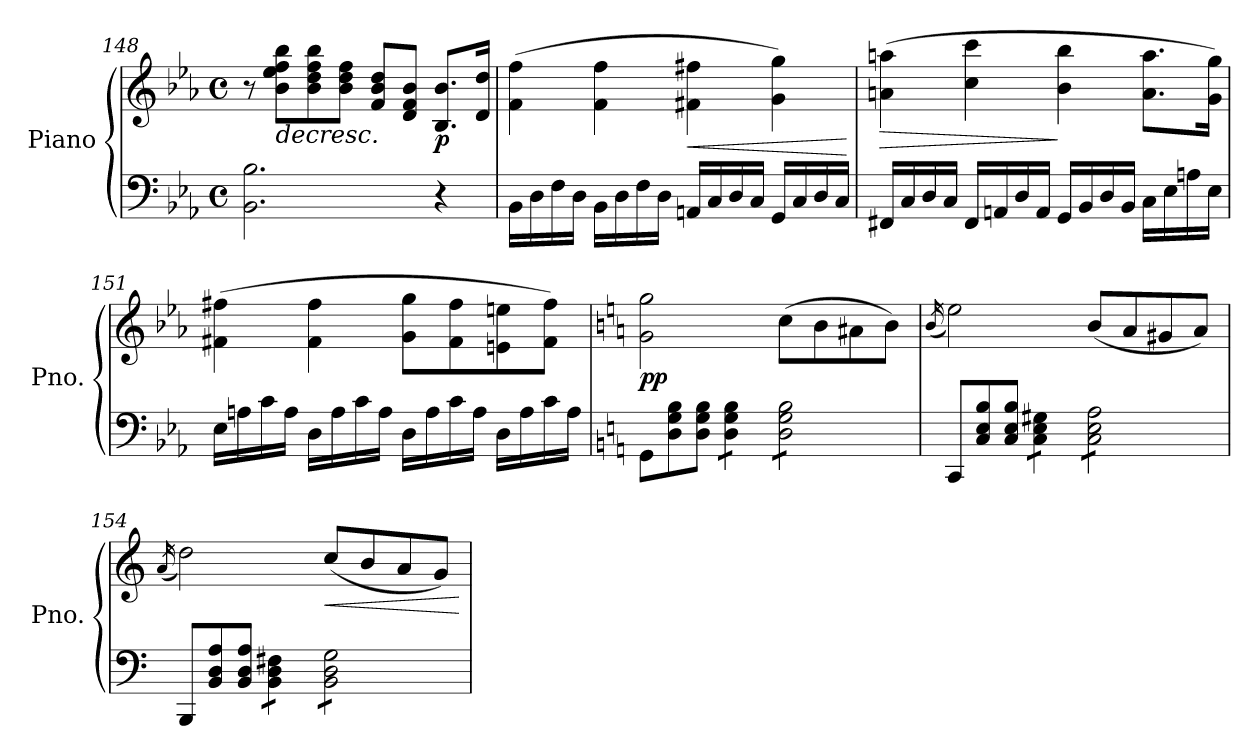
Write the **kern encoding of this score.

**kern	**kern	**dynam
*part1	*part1	*part1
*staff2	*staff1	*staff1/2
*I"Piano	*	*
*I'Pno.	*	*
!!LO:PB:g=z
*clefF4	*clefG2	*
*k[b-e-a-]	*k[b-e-a-]	*
*M4/4	*M4/4	*
*met(c)	*met(c)	*
=148	=148	=148
2.BB-\ 2.B-\	8r	.
!	!	!LO:HP:b
.	8b-\ 8ee-\ 8ff\ 8bb-\L	>
.	8b-\ 8dd\ 8ff\ 8bb-\	.
.	8b-\ 8dd\ 8ff\J	.
.	8f/ 8b-/ 8dd/L	.
.	8d/ 8f/ 8b-/J	.
!	!	!LO:DY:b
4r	8.B-/ 8.b-/L	p
.	16d/ 16dd/Jk	]
=149	=149	=149
16BB-\LL	(4f\ 4ff\	.
16D\	.	.
16F\	.	.
16D\JJ	.	.
16BB-\LL	4f\ 4ff\	.
16D\	.	.
16F\	.	.
16D\JJ	.	.
!	!	!LO:HP:b
16AAn/LL	4f#X\ 4ff#X\	<
16C/	.	.
16D/	.	.
16C/JJ	.	.
16GG/LL	4g\ 4gg\)	.
16C/	.	.
16D/	.	.
16C/JJ	.	.
.	.	[
=150	=150	=150
!	!	!LO:HP:b
16FF#X/LL	(4an\ 4aan\	>
16C/	.	.
16D/	.	.
16C/JJ	.	.
16FF#/LL	4cc\ 4ccc\	.
16AAn/	.	.
16D/	.	.
16AA/JJ	.	.
16GG/LL	4b-\ 4bb-\	]
16BB-/	.	.
16D/	.	.
16BB-/JJ	.	.
16C\LL	8.a\ 8.aa\L	.
16E-\	.	.
16An\	.	.
16E-\JJ	16g\ 16gg\Jk)	.
!!LO:LB:g=z
=151	=151	=151
16E-\LL	(4f#X\ 4ff#X\	.
16An\	.	.
16c\	.	.
16A\JJ	.	.
16D\LL	4f#\ 4ff#\	.
16A\	.	.
16c\	.	.
16A\JJ	.	.
16D\LL	8g\ 8gg\L	.
16A\	.	.
16c\	8f#\ 8ff#\	.
16A\JJ	.	.
16D\LL	8en\ 8een\	.
16A\	.	.
16c\	8f#\ 8ff#\J)	.
16A\JJ	.	.
=152	=152	=152
*k[]	*k[]	*
*Xtuplet	*	*
!	!	!LO:DY:b
12GG\L	2g\ 2gg\	pp
12D\ 12G\ 12B\	.	.
12D\ 12G\ 12B\J	.	.
*tremolo	*	*
12D\ 12G\ 12B\L	.	.
12D\ 12G\ 12B\	.	.
12D\ 12G\ 12B\J	.	.
12D\ 12G\ 12B\L	(8cc\L	.
12D\ 12G\ 12B\	.	.
.	8b\	.
12D\ 12G\ 12B\	.	.
12D\ 12G\ 12B\	8a#X\	.
12D\ 12G\ 12B\	.	.
.	8b\J)	.
12D\ 12G\ 12B\J	.	.
*Xtremolo	*	*
=153	=153	=153
.	(16qb/	.
12CC/L	2ee\)	.
12C/ 12E/ 12B/	.	.
12C/ 12E/ 12B/J	.	.
*tremolo	*	*
12C\ 12E\ 12G#X\L	.	.
12C\ 12E\ 12G#X\	.	.
12C\ 12E\ 12G#X\J	.	.
12C\ 12E\ 12A\L	(8b/L	.
12C\ 12E\ 12A\	.	.
.	8a/	.
12C\ 12E\ 12A\	.	.
12C\ 12E\ 12A\	8g#X/	.
12C\ 12E\ 12A\	.	.
.	8a/J)	.
12C\ 12E\ 12A\J	.	.
*Xtremolo	*	*
!!LO:LB:g=z
=154	=154	=154
.	(16qa/	.
12BBB/L	2dd\)	.
12BB/ 12D/ 12A/	.	.
12BB/ 12D/ 12A/J	.	.
*tremolo	*	*
12BB\ 12D\ 12F#X\L	.	.
12BB\ 12D\ 12F#X\	.	.
12BB\ 12D\ 12F#X\J	.	.
!	!	!LO:HP:b
12BB\ 12D\ 12G\L	(8cc/L	<
12BB\ 12D\ 12G\	.	.
.	8b/	.
12BB\ 12D\ 12G\	.	.
12BB\ 12D\ 12G\	8a/	.
12BB\ 12D\ 12G\	.	.
.	8g/J)	.
12BB\ 12D\ 12G\J	.	.
*Xtremolo	*	*
.	.	[
=	=	=
*-	*-	*-
